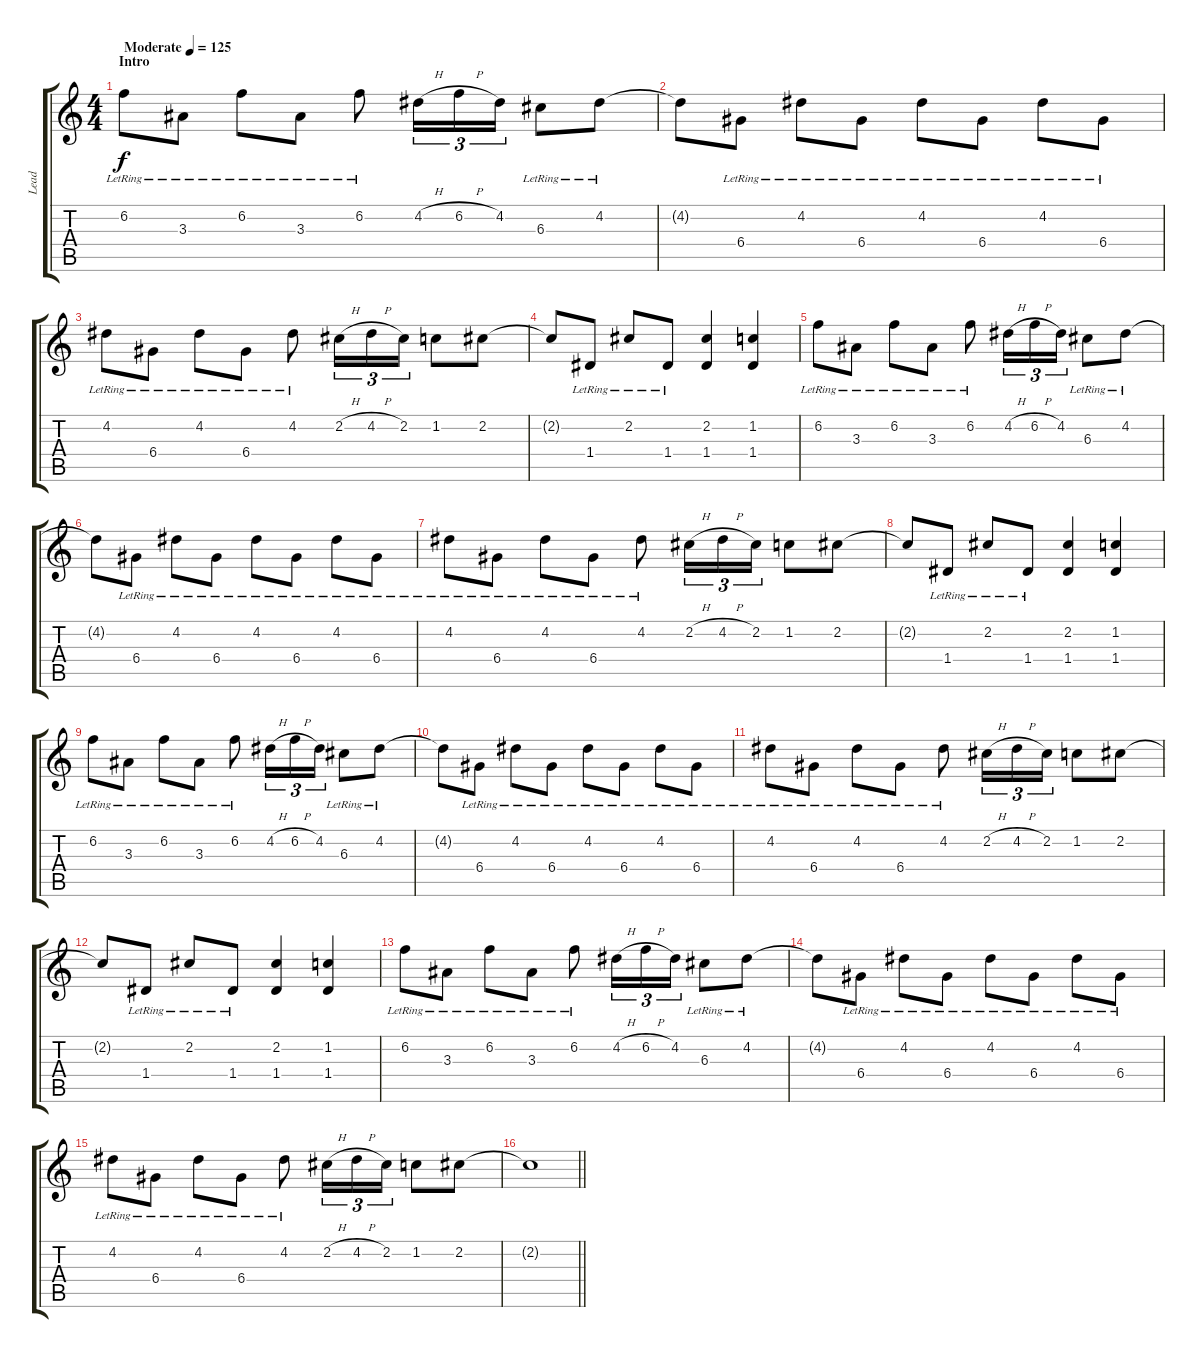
\track ("Lead" "Lead") {instrument distortionguitar}
\staff {score tabs}
\tuning (E4 B3 G3 D3 A2 D2) {hide}
\ts (4 4)
\section ("" "Intro")
\tempo (125 "Moderate")
\clef g2
\ks c
6.2{lr}.8{dy f instrument distortionguitar} 3.3{lr}.8 6.2{lr}.8 3.3{lr}.8 6.2{lr}.8 4.2{h}.16{tu (3 2)} 6.2{h}.16{tu (3 2)} 4.2.16{tu (3 2)} 6.3{lr}.8 4.2{lr}.8 |
4.2{t}.8 6.4{lr}.8 4.2{lr}.8 6.4{lr}.8 4.2{lr}.8 6.4{lr}.8 4.2{lr}.8 6.4{lr}.8 |
4.2{lr}.8 6.4{lr}.8 4.2{lr}.8 6.4{lr}.8 4.2{lr}.8 2.2{h}.16{tu (3 2)} 4.2{h}.16{tu (3 2)} 2.2.16{tu (3 2)} 1.2.8 2.2.8 |
2.2{t}.8 1.4{lr}.8 2.2{lr}.8 1.4{lr}.8 (2.2 1.4).4 (1.2 1.4).4 |
6.2{lr}.8 3.3{lr}.8 6.2{lr}.8 3.3{lr}.8 6.2{lr}.8 4.2{h}.16{tu (3 2)} 6.2{h}.16{tu (3 2)} 4.2.16{tu (3 2)} 6.3{lr}.8 4.2{lr}.8 |
4.2{t}.8 6.4{lr}.8 4.2{lr}.8 6.4{lr}.8 4.2{lr}.8 6.4{lr}.8 4.2{lr}.8 6.4{lr}.8 |
4.2{lr}.8 6.4{lr}.8 4.2{lr}.8 6.4{lr}.8 4.2{lr}.8 2.2{h}.16{tu (3 2)} 4.2{h}.16{tu (3 2)} 2.2.16{tu (3 2)} 1.2.8 2.2.8 |
2.2{t}.8 1.4{lr}.8 2.2{lr}.8 1.4{lr}.8 (2.2 1.4).4 (1.2 1.4).4 |
6.2{lr}.8 3.3{lr}.8 6.2{lr}.8 3.3{lr}.8 6.2{lr}.8 4.2{h}.16{tu (3 2)} 6.2{h}.16{tu (3 2)} 4.2.16{tu (3 2)} 6.3{lr}.8 4.2{lr}.8 |
4.2{t}.8 6.4{lr}.8 4.2{lr}.8 6.4{lr}.8 4.2{lr}.8 6.4{lr}.8 4.2{lr}.8 6.4{lr}.8 |
4.2{lr}.8 6.4{lr}.8 4.2{lr}.8 6.4{lr}.8 4.2{lr}.8 2.2{h}.16{tu (3 2)} 4.2{h}.16{tu (3 2)} 2.2.16{tu (3 2)} 1.2.8 2.2.8 |
2.2{t}.8 1.4{lr}.8 2.2{lr}.8 1.4{lr}.8 (2.2 1.4).4 (1.2 1.4).4 |
6.2{lr}.8 3.3{lr}.8 6.2{lr}.8 3.3{lr}.8 6.2{lr}.8 4.2{h}.16{tu (3 2)} 6.2{h}.16{tu (3 2)} 4.2.16{tu (3 2)} 6.3{lr}.8 4.2{lr}.8 |
4.2{t}.8 6.4{lr}.8 4.2{lr}.8 6.4{lr}.8 4.2{lr}.8 6.4{lr}.8 4.2{lr}.8 6.4{lr}.8 |
4.2{lr}.8 6.4{lr}.8 4.2{lr}.8 6.4{lr}.8 4.2{lr}.8 2.2{h}.16{tu (3 2)} 4.2{h}.16{tu (3 2)} 2.2.16{tu (3 2)} 1.2.8 2.2.8 |
\barLineRight lightlight
2.2{t}.1{volume 0}
